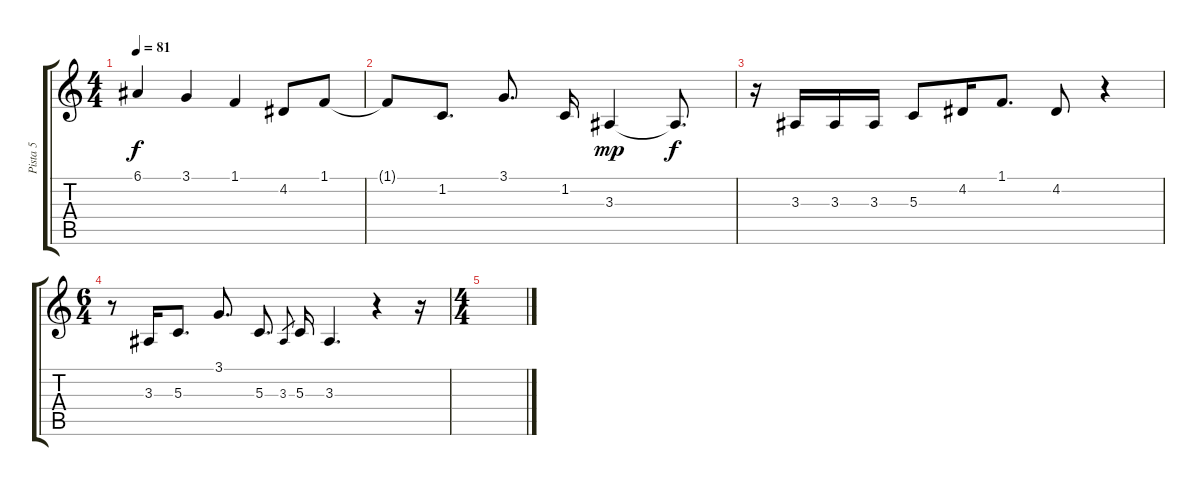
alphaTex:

\track ("Pista 5" "Pista 5") {instrument tenorsax}
\staff {score tabs}
\tuning (E4 B3 G3 D3 A2 E2) {hide}
\ts (4 4)
\tempo 81
\clef g2
\ks c
6.1.4{dy f} 3.1.4 1.1.4 4.2.8 1.1.8 |
1.1{t}.8 1.2.8{d} 3.1.8{d} 1.2.16 3.3.4{dy mp} 3.3{t}.8{d dy f} |
r.16 3.3.16 3.3.16 3.3.16 5.3.8 4.2.16 1.1.8{d} 4.2.8 r.4 |
\ts (6 4)
r.8 3.3.16 5.3.8{d} 3.1.8{d} 5.3.8{d} 3.3.8{gr} 5.3.16 3.3.4{d} r.4 r.16 |
\ts (4 4)
